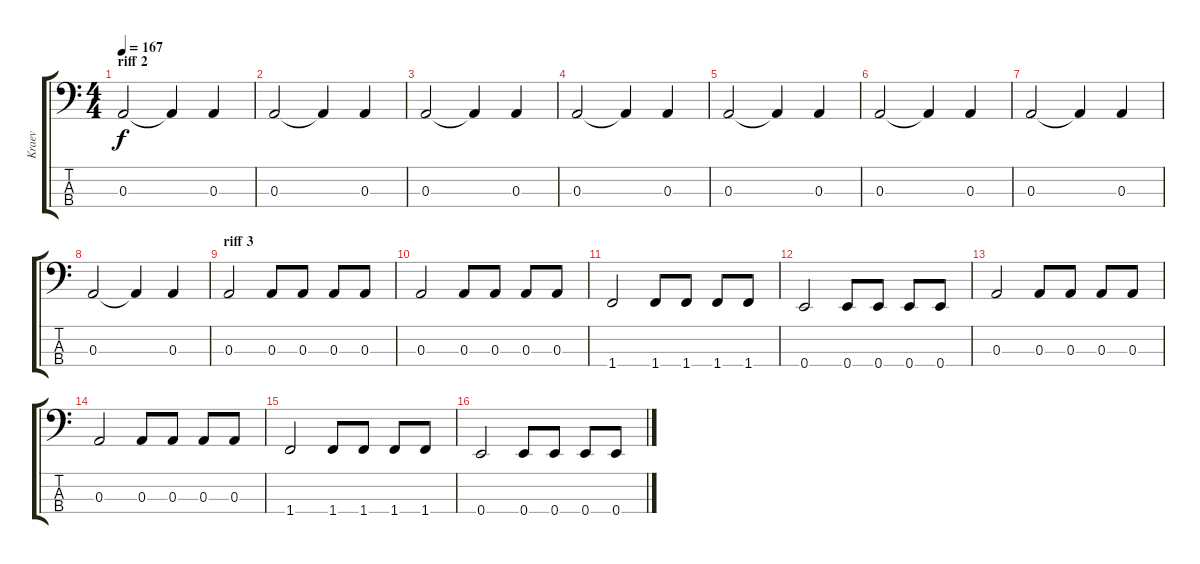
\track ("Kraev" "Kraev") {instrument electricbassfinger}
\staff {score tabs}
\tuning (G2 D2 A1 E1) {hide}
\ts (4 4)
\section ("" "riff 2")
\tempo 167
\clef f4
\ks c
0.3.2{dy f} 0.3{t}.4 0.3.4 |
0.3.2 0.3{t}.4 0.3.4 |
0.3.2 0.3{t}.4 0.3.4 |
0.3.2 0.3{t}.4 0.3.4 |
0.3.2 0.3{t}.4 0.3.4 |
0.3.2 0.3{t}.4 0.3.4 |
0.3.2 0.3{t}.4 0.3.4 |
0.3.2 0.3{t}.4 0.3.4 |
\section ("" "riff 3")
0.3.2 0.3.8 0.3.8 0.3.8 0.3.8 |
0.3.2 0.3.8 0.3.8 0.3.8 0.3.8 |
1.4.2 1.4.8 1.4.8 1.4.8 1.4.8 |
0.4.2 0.4.8 0.4.8 0.4.8 0.4.8 |
0.3.2 0.3.8 0.3.8 0.3.8 0.3.8 |
0.3.2 0.3.8 0.3.8 0.3.8 0.3.8 |
1.4.2 1.4.8 1.4.8 1.4.8 1.4.8 |
0.4.2 0.4.8 0.4.8 0.4.8 0.4.8
